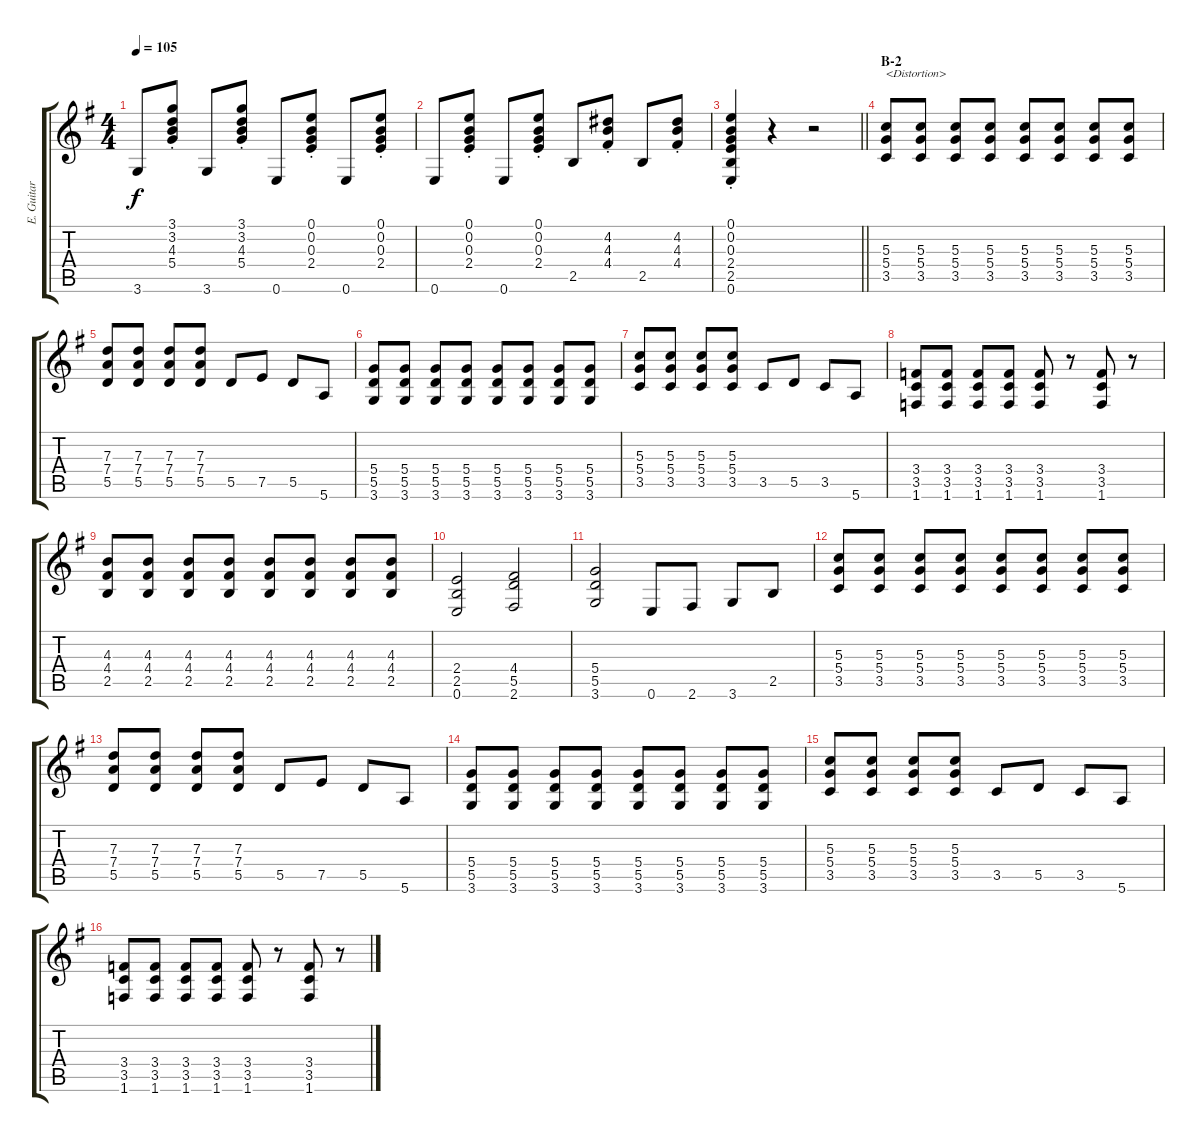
\track ("E. Guitar II" "E. Guitar ") {instrument electricguitarclean}
\staff {score tabs}
\tuning (E4 B3 G3 D3 A2 E2) {hide}
\ts (4 4)
\tempo 105
\clef g2
\ks g
3.6.8{dy f} (3.1{st} 3.2{st} 4.3{st} 5.4{st}).8 3.6.8 (3.1{st} 3.2{st} 4.3{st} 5.4{st}).8 0.6.8 (0.1{st} 0.2{st} 0.3{st} 2.4{st}).8 0.6.8 (0.1{st} 0.2{st} 0.3{st} 2.4{st}).8 |
0.6.8 (0.1{st} 0.2{st} 0.3{st} 2.4{st}).8 0.6.8 (0.1{st} 0.2{st} 0.3{st} 2.4{st}).8 2.5.8 (4.2{st} 4.3{st} 4.4{st}).8 2.5.8 (4.2{st} 4.3{st} 4.4{st}).8 |
\barLineRight lightlight
(0.1{st} 0.2{st} 0.3{st} 2.4{st} 2.5{st} 0.6{st}).4 r.4 r.2 |
\section ("" "B-2")
(5.3 5.4 3.5).8{txt "<Distortion>" instrument overdrivenguitar} (5.3 5.4 3.5).8 (5.3 5.4 3.5).8 (5.3 5.4 3.5).8 (5.3 5.4 3.5).8 (5.3 5.4 3.5).8 (5.3 5.4 3.5).8 (5.3 5.4 3.5).8 |
(7.3 7.4 5.5).8 (7.3 7.4 5.5).8 (7.3 7.4 5.5).8 (7.3 7.4 5.5).8 5.5.8 7.5.8 5.5.8 5.6.8 |
(5.4 5.5 3.6).8 (5.4 5.5 3.6).8 (5.4 5.5 3.6).8 (5.4 5.5 3.6).8 (5.4 5.5 3.6).8 (5.4 5.5 3.6).8 (5.4 5.5 3.6).8 (5.4 5.5 3.6).8 |
(5.3 5.4 3.5).8 (5.3 5.4 3.5).8 (5.3 5.4 3.5).8 (5.3 5.4 3.5).8 3.5.8 5.5.8 3.5.8 5.6.8 |
(3.4 3.5 1.6).8 (3.4 3.5 1.6).8 (3.4 3.5 1.6).8 (3.4 3.5 1.6).8 (3.4 3.5 1.6).8 r.8 (3.4 3.5 1.6).8 r.8 |
(4.3 4.4 2.5).8 (4.3 4.4 2.5).8 (4.3 4.4 2.5).8 (4.3 4.4 2.5).8 (4.3 4.4 2.5).8 (4.3 4.4 2.5).8 (4.3 4.4 2.5).8 (4.3 4.4 2.5).8 |
(2.4 2.5 0.6).2 (4.4 5.5 2.6).2 |
(5.4 5.5 3.6).2 0.6.8 2.6.8 3.6.8 2.5.8 |
(5.3 5.4 3.5).8 (5.3 5.4 3.5).8 (5.3 5.4 3.5).8 (5.3 5.4 3.5).8 (5.3 5.4 3.5).8 (5.3 5.4 3.5).8 (5.3 5.4 3.5).8 (5.3 5.4 3.5).8 |
(7.3 7.4 5.5).8 (7.3 7.4 5.5).8 (7.3 7.4 5.5).8 (7.3 7.4 5.5).8 5.5.8 7.5.8 5.5.8 5.6.8 |
(5.4 5.5 3.6).8 (5.4 5.5 3.6).8 (5.4 5.5 3.6).8 (5.4 5.5 3.6).8 (5.4 5.5 3.6).8 (5.4 5.5 3.6).8 (5.4 5.5 3.6).8 (5.4 5.5 3.6).8 |
(5.3 5.4 3.5).8 (5.3 5.4 3.5).8 (5.3 5.4 3.5).8 (5.3 5.4 3.5).8 3.5.8 5.5.8 3.5.8 5.6.8 |
(3.4 3.5 1.6).8 (3.4 3.5 1.6).8 (3.4 3.5 1.6).8 (3.4 3.5 1.6).8 (3.4 3.5 1.6).8 r.8 (3.4 3.5 1.6).8 r.8
